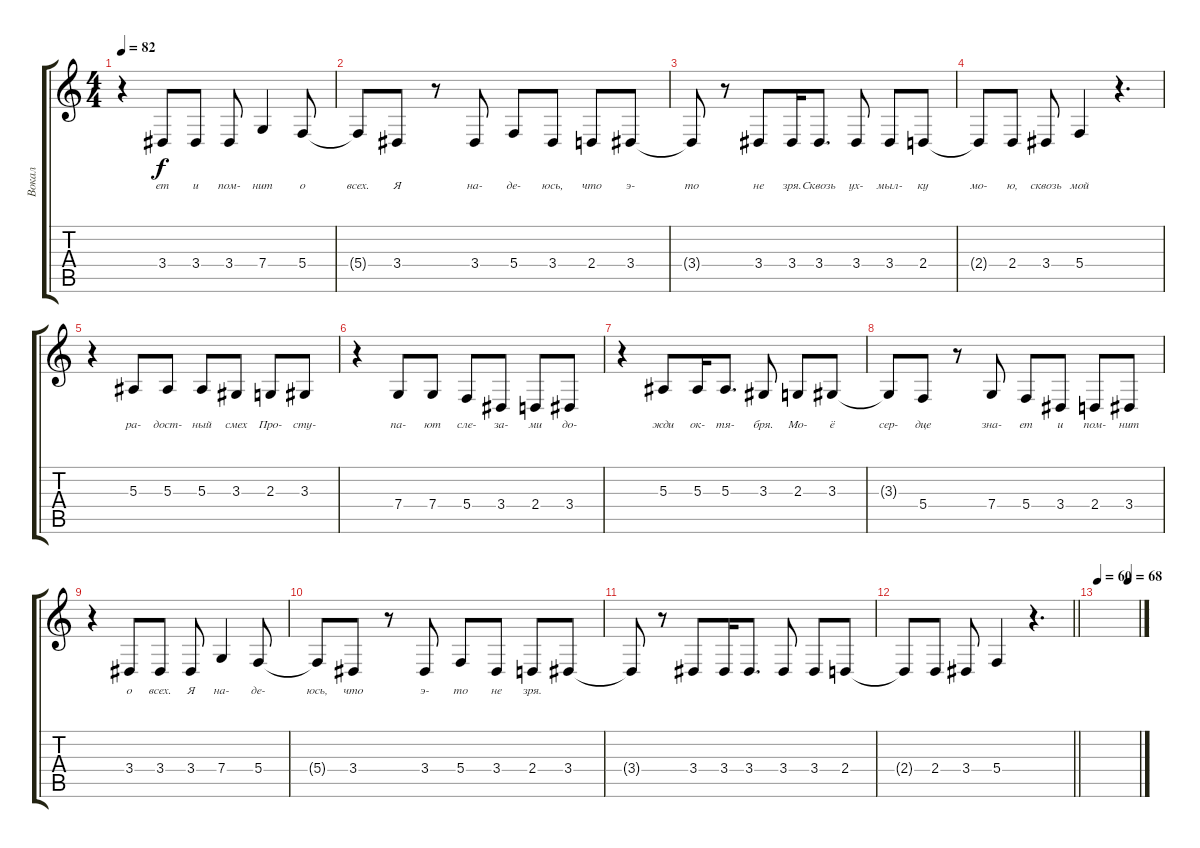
\track ("Вокал" "Вокал") {instrument clarinet}
\staff {score tabs}
\tuning (D4 A3 F3 C3 G2 C2) {hide}
\ts (4 4)
\tempo 82
\clef g2
\ks c
r.4{dy f} 3.4.8{lyrics (0 "ет") lyrics (1 "") lyrics (2 "") lyrics (3 "") lyrics (4 "")} 3.4.8{lyrics (0 "и") lyrics (1 "") lyrics (2 "") lyrics (3 "") lyrics (4 "")} 3.4.8{lyrics (0 "пом-") lyrics (1 "") lyrics (2 "") lyrics (3 "") lyrics (4 "")} 7.4.4{lyrics (0 "нит") lyrics (1 "") lyrics (2 "") lyrics (3 "") lyrics (4 "")} 5.4.8{lyrics (0 "о") lyrics (1 "") lyrics (2 "") lyrics (3 "") lyrics (4 "")} |
5.4{t}.8{lyrics (0 "всех.") lyrics (1 "") lyrics (2 "") lyrics (3 "") lyrics (4 "")} 3.4.8{lyrics (0 "Я") lyrics (1 "") lyrics (2 "") lyrics (3 "") lyrics (4 "")} r.8 3.4.8{lyrics (0 "на-") lyrics (1 "") lyrics (2 "") lyrics (3 "") lyrics (4 "")} 5.4.8{lyrics (0 "де-") lyrics (1 "") lyrics (2 "") lyrics (3 "") lyrics (4 "")} 3.4.8{lyrics (0 "юсь,") lyrics (1 "") lyrics (2 "") lyrics (3 "") lyrics (4 "")} 2.4.8{lyrics (0 "что") lyrics (1 "") lyrics (2 "") lyrics (3 "") lyrics (4 "")} 3.4.8{lyrics (0 "э-") lyrics (1 "") lyrics (2 "") lyrics (3 "") lyrics (4 "")} |
3.4{t}.8{lyrics (0 "то") lyrics (1 "") lyrics (2 "") lyrics (3 "") lyrics (4 "")} r.8 3.4.8{lyrics (0 "не") lyrics (1 "") lyrics (2 "") lyrics (3 "") lyrics (4 "")} 3.4.16{lyrics (0 "зря.") lyrics (1 "") lyrics (2 "") lyrics (3 "") lyrics (4 "")} 3.4.8{d lyrics (0 "Сквозь") lyrics (1 "") lyrics (2 "") lyrics (3 "") lyrics (4 "")} 3.4.8{lyrics (0 "ух-") lyrics (1 "") lyrics (2 "") lyrics (3 "") lyrics (4 "")} 3.4.8{lyrics (0 "мыл-") lyrics (1 "") lyrics (2 "") lyrics (3 "") lyrics (4 "")} 2.4.8{lyrics (0 "ку") lyrics (1 "") lyrics (2 "") lyrics (3 "") lyrics (4 "")} |
2.4{t}.8{lyrics (0 "мо-") lyrics (1 "") lyrics (2 "") lyrics (3 "") lyrics (4 "")} 2.4.8{lyrics (0 "ю,") lyrics (1 "") lyrics (2 "") lyrics (3 "") lyrics (4 "")} 3.4.8{lyrics (0 "сквозь") lyrics (1 "") lyrics (2 "") lyrics (3 "") lyrics (4 "")} 5.4.4{lyrics (0 "мой") lyrics (1 "") lyrics (2 "") lyrics (3 "") lyrics (4 "")} r.4{d} |
r.4 5.3.8{lyrics (0 "ра-") lyrics (1 "") lyrics (2 "") lyrics (3 "") lyrics (4 "")} 5.3.8{lyrics (0 "дост-") lyrics (1 "") lyrics (2 "") lyrics (3 "") lyrics (4 "")} 5.3.8{lyrics (0 "ный") lyrics (1 "") lyrics (2 "") lyrics (3 "") lyrics (4 "")} 3.3.8{lyrics (0 "смех") lyrics (1 "") lyrics (2 "") lyrics (3 "") lyrics (4 "")} 2.3.8{lyrics (0 "Про-") lyrics (1 "") lyrics (2 "") lyrics (3 "") lyrics (4 "")} 3.3.8{lyrics (0 "сту-") lyrics (1 "") lyrics (2 "") lyrics (3 "") lyrics (4 "")} |
r.4 7.4.8{lyrics (0 "па-") lyrics (1 "") lyrics (2 "") lyrics (3 "") lyrics (4 "")} 7.4.8{lyrics (0 "ют") lyrics (1 "") lyrics (2 "") lyrics (3 "") lyrics (4 "")} 5.4.8{lyrics (0 "сле-") lyrics (1 "") lyrics (2 "") lyrics (3 "") lyrics (4 "")} 3.4.8{lyrics (0 "за-") lyrics (1 "") lyrics (2 "") lyrics (3 "") lyrics (4 "")} 2.4.8{lyrics (0 "ми") lyrics (1 "") lyrics (2 "") lyrics (3 "") lyrics (4 "")} 3.4.8{lyrics (0 "до-") lyrics (1 "") lyrics (2 "") lyrics (3 "") lyrics (4 "")} |
r.4 5.3.8{lyrics (0 "жди") lyrics (1 "") lyrics (2 "") lyrics (3 "") lyrics (4 "")} 5.3.16{lyrics (0 "ок-") lyrics (1 "") lyrics (2 "") lyrics (3 "") lyrics (4 "")} 5.3.8{d lyrics (0 "тя-") lyrics (1 "") lyrics (2 "") lyrics (3 "") lyrics (4 "")} 3.3.8{lyrics (0 "бря.") lyrics (1 "") lyrics (2 "") lyrics (3 "") lyrics (4 "")} 2.3.8{lyrics (0 "Мо-") lyrics (1 "") lyrics (2 "") lyrics (3 "") lyrics (4 "")} 3.3.8{lyrics (0 "ё") lyrics (1 "") lyrics (2 "") lyrics (3 "") lyrics (4 "")} |
3.3{t}.8{lyrics (0 "сер-") lyrics (1 "") lyrics (2 "") lyrics (3 "") lyrics (4 "")} 5.4.8{lyrics (0 "дце") lyrics (1 "") lyrics (2 "") lyrics (3 "") lyrics (4 "")} r.8 7.4.8{lyrics (0 "зна-") lyrics (1 "") lyrics (2 "") lyrics (3 "") lyrics (4 "")} 5.4.8{lyrics (0 "ет") lyrics (1 "") lyrics (2 "") lyrics (3 "") lyrics (4 "")} 3.4.8{lyrics (0 "и") lyrics (1 "") lyrics (2 "") lyrics (3 "") lyrics (4 "")} 2.4.8{lyrics (0 "пом-") lyrics (1 "") lyrics (2 "") lyrics (3 "") lyrics (4 "")} 3.4.8{lyrics (0 "нит") lyrics (1 "") lyrics (2 "") lyrics (3 "") lyrics (4 "")} |
r.4 3.4.8{lyrics (0 "о") lyrics (1 "") lyrics (2 "") lyrics (3 "") lyrics (4 "")} 3.4.8{lyrics (0 "всех.") lyrics (1 "") lyrics (2 "") lyrics (3 "") lyrics (4 "")} 3.4.8{lyrics (0 "Я") lyrics (1 "") lyrics (2 "") lyrics (3 "") lyrics (4 "")} 7.4.4{lyrics (0 "на-") lyrics (1 "") lyrics (2 "") lyrics (3 "") lyrics (4 "")} 5.4.8{lyrics (0 "де-") lyrics (1 "") lyrics (2 "") lyrics (3 "") lyrics (4 "")} |
5.4{t}.8{lyrics (0 "юсь,") lyrics (1 "") lyrics (2 "") lyrics (3 "") lyrics (4 "")} 3.4.8{lyrics (0 "что") lyrics (1 "") lyrics (2 "") lyrics (3 "") lyrics (4 "")} r.8 3.4.8{lyrics (0 "э-") lyrics (1 "") lyrics (2 "") lyrics (3 "") lyrics (4 "")} 5.4.8{lyrics (0 "то") lyrics (1 "") lyrics (2 "") lyrics (3 "") lyrics (4 "")} 3.4.8{lyrics (0 "не") lyrics (1 "") lyrics (2 "") lyrics (3 "") lyrics (4 "")} 2.4.8{lyrics (0 "зря.") lyrics (1 "") lyrics (2 "") lyrics (3 "") lyrics (4 "")} 3.4.8 |
3.4{t}.8 r.8 3.4.8 3.4.16 3.4.8{d} 3.4.8 3.4.8 2.4.8 |
\barLineRight lightlight
2.4{t}.8 2.4.8 3.4.8 5.4.4 r.4{d} |
\tempo 60
\tempo (68 0.75)
